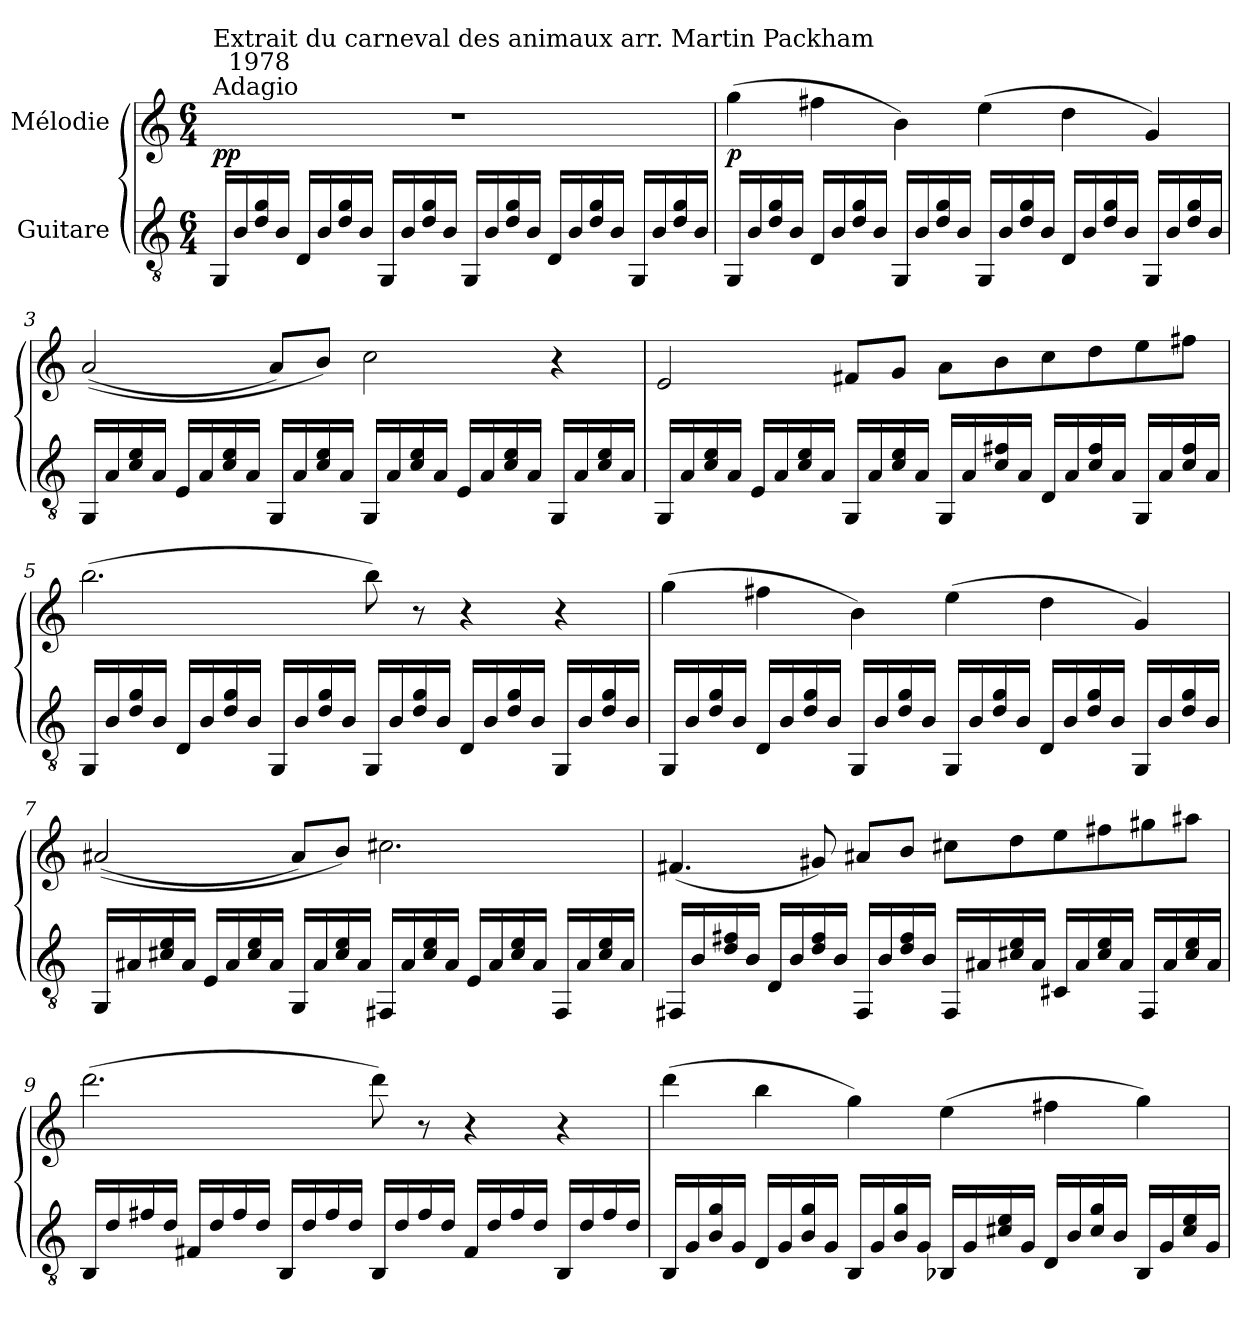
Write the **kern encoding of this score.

**kern	**kern	**dynam
*part2	*part1	*part1
*staff2	*staff1	*staff1
*I"Guitare	*I"Mélodie	*
*clefGv2	*clefG2	*
*M6/4	*M6/4	*
=1	=1	=1
!	!LO:TX:a:t=Adagio	!
!	!LO:TX:a:t=Extrait du carneval des animaux arr. Martin Packham\n        1978	!
!	!LO:N:vis=1	!LO:DY:b
16GG/LL	1.r	pp
16B/	.	.
16d/ 16g/	.	.
16B/JJ	.	.
16D/LL	.	.
16B/	.	.
16d/ 16g/	.	.
16B/JJ	.	.
16GG/LL	.	.
16B/	.	.
16d/ 16g/	.	.
16B/JJ	.	.
16GG/LL	.	.
16B/	.	.
16d/ 16g/	.	.
16B/JJ	.	.
16D/LL	.	.
16B/	.	.
16d/ 16g/	.	.
16B/JJ	.	.
16GG/LL	.	.
16B/	.	.
16d/ 16g/	.	.
16B/JJ	.	.
=2	=2	=2
!	!	!LO:DY:b
16GG/LL	(>4gg	p
16B/	.	.
16d/ 16g/	.	.
16B/JJ	.	.
16D/LL	4ff#	.
16B/	.	.
16d/ 16g/	.	.
16B/JJ	.	.
16GG/LL	4b)	.
16B/	.	.
16d/ 16g/	.	.
16B/JJ	.	.
16GG/LL	(>4ee	.
16B/	.	.
16d/ 16g/	.	.
16B/JJ	.	.
16D/LL	4dd	.
16B/	.	.
16d/ 16g/	.	.
16B/JJ	.	.
16GG/LL	4g)	.
16B/	.	.
16d/ 16g/	.	.
16B/JJ	.	.
=3	=3	=3
16GG/LL	(<(<2a	.
16A/	.	.
16c/ 16e/	.	.
16A/JJ	.	.
16E/LL	.	.
16A/	.	.
16c/ 16e/	.	.
16A/JJ	.	.
16GG/LL	8aL)	.
16A/	.	.
16c/ 16e/	8bJ)	.
16A/JJ	.	.
16GG/LL	2cc	.
16A/	.	.
16c/ 16e/	.	.
16A/JJ	.	.
16E/LL	.	.
16A/	.	.
16c/ 16e/	.	.
16A/JJ	.	.
16GG/LL	4r	.
16A/	.	.
16c/ 16e/	.	.
16A/JJ	.	.
!!LO:LB:g=z
=4	=4	=4
16GG/LL	2e	.
16A/	.	.
16c/ 16e/	.	.
16A/JJ	.	.
16E/LL	.	.
16A/	.	.
16c/ 16e/	.	.
16A/JJ	.	.
16GG/LL	8f#L	.
16A/	.	.
16c/ 16e/	8gJ	.
16A/JJ	.	.
16GG/LL	8aL	.
16A/	.	.
16c/ 16f#/	8b	.
16A/JJ	.	.
16D/LL	8cc	.
16A/	.	.
16c/ 16f#/	8dd	.
16A/JJ	.	.
16GG/LL	8ee	.
16A/	.	.
16c/ 16f#/	8ff#J	.
16A/JJ	.	.
=5	=5	=5
16GG/LL	(>2.bb	.
16B/	.	.
16d/ 16g/	.	.
16B/JJ	.	.
16D/LL	.	.
16B/	.	.
16d/ 16g/	.	.
16B/JJ	.	.
16GG/LL	.	.
16B/	.	.
16d/ 16g/	.	.
16B/JJ	.	.
16GG/LL	8bb)	.
16B/	.	.
16d/ 16g/	8r	.
16B/JJ	.	.
16D/LL	4r	.
16B/	.	.
16d/ 16g/	.	.
16B/JJ	.	.
16GG/LL	4r	.
16B/	.	.
16d/ 16g/	.	.
16B/JJ	.	.
=6	=6	=6
16GG/LL	(>4gg	.
16B/	.	.
16d/ 16g/	.	.
16B/JJ	.	.
16D/LL	4ff#	.
16B/	.	.
16d/ 16g/	.	.
16B/JJ	.	.
16GG/LL	4b)	.
16B/	.	.
16d/ 16g/	.	.
16B/JJ	.	.
16GG/LL	(>4ee	.
16B/	.	.
16d/ 16g/	.	.
16B/JJ	.	.
16D/LL	4dd	.
16B/	.	.
16d/ 16g/	.	.
16B/JJ	.	.
16GG/LL	4g)	.
16B/	.	.
16d/ 16g/	.	.
16B/JJ	.	.
!!LO:LB:g=z
=7	=7	=7
16GGLL	(<(<2a#	.
16A#	.	.
16c# 16e	.	.
16A#JJ	.	.
16ELL	.	.
16A#	.	.
16c# 16e	.	.
16A#JJ	.	.
16GGLL	8a#L)	.
16A#	.	.
16c# 16e	8bJ)	.
16A#JJ	.	.
16FF#LL	2.cc#	.
16A#	.	.
16c# 16e	.	.
16A#JJ	.	.
16ELL	.	.
16A#	.	.
16c# 16e	.	.
16A#JJ	.	.
16FF#LL	.	.
16A#	.	.
16c# 16e	.	.
16A#JJ	.	.
=8	=8	=8
16FF#LL	(<4.f#	.
16B	.	.
16d 16f#	.	.
16BJJ	.	.
16DLL	.	.
16B	.	.
16d 16f#	8g#)	.
16BJJ	.	.
16FF#LL	8a#L	.
16B	.	.
16d 16f#	8bJ	.
16BJJ	.	.
16FF#LL	8cc#L	.
16A#	.	.
16c# 16e	8dd	.
16A#JJ	.	.
16C#LL	8ee	.
16A#	.	.
16c# 16e	8ff#	.
16A#JJ	.	.
16FF#LL	8gg#	.
16A#	.	.
16c# 16e	8aa#J	.
16A#JJ	.	.
=9	=9	=9
16BB/LL	(>2.ddd	.
16d/	.	.
16f#/	.	.
16d/JJ	.	.
16F#/LL	.	.
16d/	.	.
16f#/	.	.
16d/JJ	.	.
16BB/LL	.	.
16d/	.	.
16f#/	.	.
16d/JJ	.	.
16BB/LL	8ddd)	.
16d/	.	.
16f#/	8r	.
16d/JJ	.	.
16F#/LL	4r	.
16d/	.	.
16f#/	.	.
16d/JJ	.	.
16BB/LL	4r	.
16d/	.	.
16f#/	.	.
16d/JJ	.	.
!!LO:LB:g=z
=10	=10	=10
16BB/LL	(>4ddd	.
16G/	.	.
16B/ 16g/	.	.
16G/JJ	.	.
16D/LL	4bb	.
16G/	.	.
16B/ 16g/	.	.
16G/JJ	.	.
16BB/LL	4gg)	.
16G/	.	.
16B/ 16g/	.	.
16G/JJ	.	.
16BB-/LL	(>4ee	.
16G/	.	.
16c#/ 16e/	.	.
16G/JJ	.	.
16D/LL	4ff#	.
16B/	.	.
16c#/ 16g/	.	.
16B/JJ	.	.
16BB-/LL	4gg)	.
16G/	.	.
16c#/ 16e/	.	.
16G/JJ	.	.
=	=	=
*-	*-	*-
